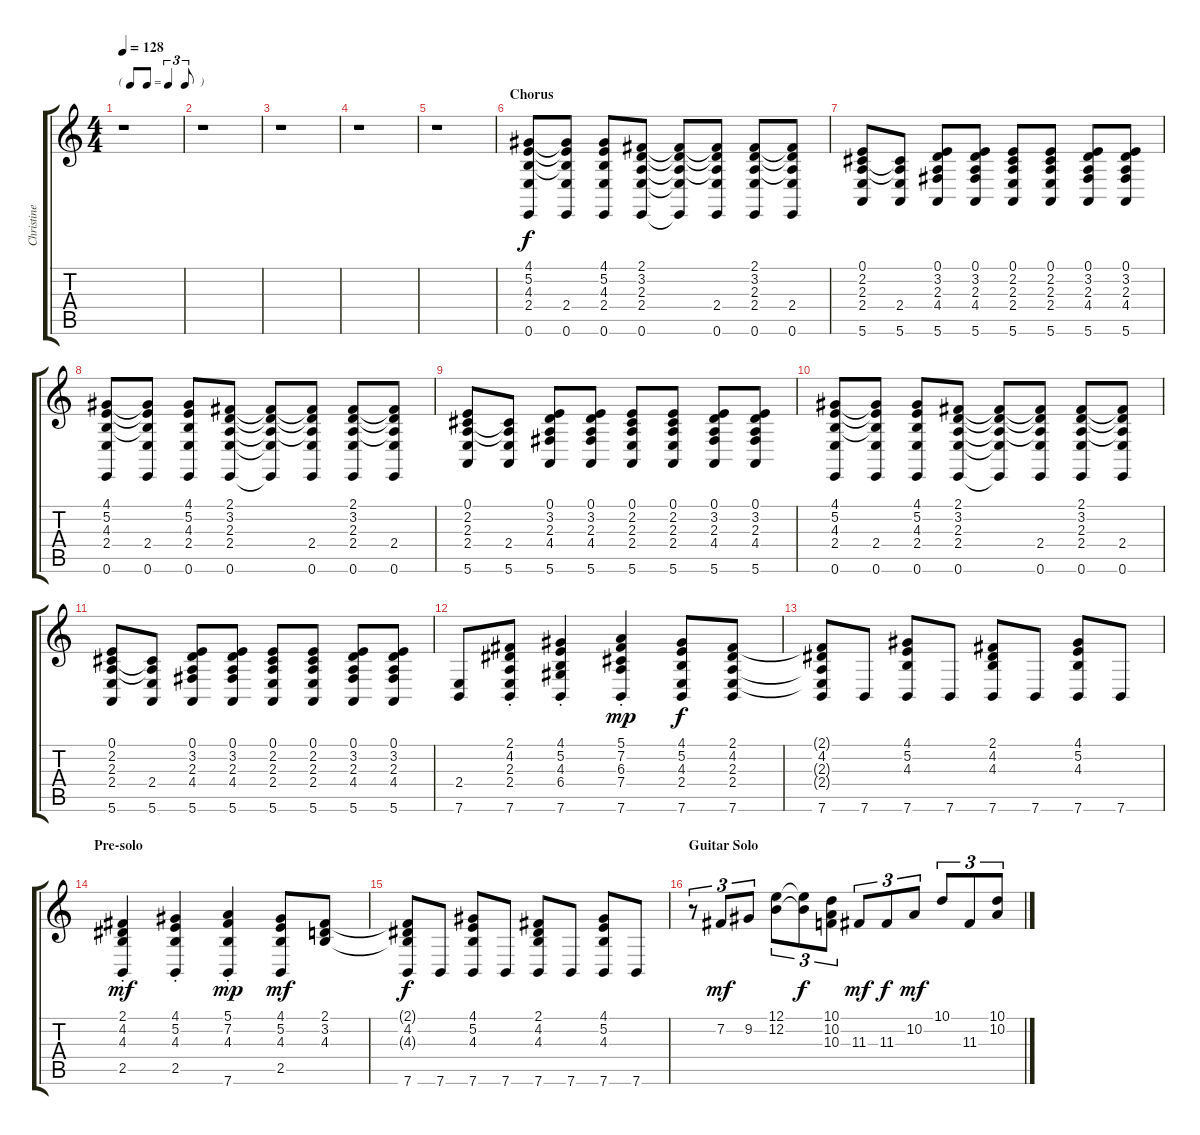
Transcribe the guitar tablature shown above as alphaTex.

\track ("Christine McVie - Tack Piano" "Christine ") {instrument honkytonkpiano}
\staff {score tabs}
\tuning (E4 B3 G3 D3 A2 E2) {hide}
\ts (4 4)
\tf triplet8th
\tempo 128
\clef g2
\ks c
r.1{dy mf} |
r.1 |
r.1 |
r.1 |
r.1 |
\section ("" "Chorus")
(4.1 5.2 4.3 2.4 0.6).8{dy f} (4.1{t} 5.2{t} 4.3{t} 2.4 0.6).8 (4.1 5.2 4.3 2.4 0.6).8 (2.1 3.2 2.3 2.4 0.6).8 (2.1{t} 3.2{t} 2.3{t} 2.4{t} 0.6{t}).8 (2.1{t} 3.2{t} 2.3{t} 2.4 0.6).8 (2.1 3.2 2.3 2.4 0.6).8 (2.1{t} 3.2{t} 2.3{t} 2.4 0.6).8 |
(0.1 2.2 2.3 2.4 5.6).8 (2.2{t} 2.3{t} 2.4 5.6).8 (0.1 3.2 2.3 4.4 5.6).8 (0.1 3.2 2.3 4.4 5.6).8 (0.1 2.2 2.3 2.4 5.6).8 (0.1 2.2 2.3 2.4 5.6).8 (0.1 3.2 2.3 4.4 5.6).8 (0.1 3.2 2.3 4.4 5.6).8 |
(4.1 5.2 4.3 2.4 0.6).8 (4.1{t} 5.2{t} 4.3{t} 2.4 0.6).8 (4.1 5.2 4.3 2.4 0.6).8 (2.1 3.2 2.3 2.4 0.6).8 (2.1{t} 3.2{t} 2.3{t} 2.4{t} 0.6{t}).8 (2.1{t} 3.2{t} 2.3{t} 2.4 0.6).8 (2.1 3.2 2.3 2.4 0.6).8 (2.1{t} 3.2{t} 2.3{t} 2.4 0.6).8 |
(0.1 2.2 2.3 2.4 5.6).8 (2.2{t} 2.3{t} 2.4 5.6).8 (0.1 3.2 2.3 4.4 5.6).8 (0.1 3.2 2.3 4.4 5.6).8 (0.1 2.2 2.3 2.4 5.6).8 (0.1 2.2 2.3 2.4 5.6).8 (0.1 3.2 2.3 4.4 5.6).8 (0.1 3.2 2.3 4.4 5.6).8 |
(4.1 5.2 4.3 2.4 0.6).8 (4.1{t} 5.2{t} 4.3{t} 2.4 0.6).8 (4.1 5.2 4.3 2.4 0.6).8 (2.1 3.2 2.3 2.4 0.6).8 (2.1{t} 3.2{t} 2.3{t} 2.4{t} 0.6{t}).8 (2.1{t} 3.2{t} 2.3{t} 2.4 0.6).8 (2.1 3.2 2.3 2.4 0.6).8 (2.1{t} 3.2{t} 2.3{t} 2.4 0.6).8 |
(0.1 2.2 2.3 2.4 5.6).8 (2.2{t} 2.3{t} 2.4 5.6).8 (0.1 3.2 2.3 4.4 5.6).8 (0.1 3.2 2.3 4.4 5.6).8 (0.1 2.2 2.3 2.4 5.6).8 (0.1 2.2 2.3 2.4 5.6).8 (0.1 3.2 2.3 4.4 5.6).8 (0.1 3.2 2.3 4.4 5.6).8 |
(2.4 7.6).8 (2.1{st} 4.2{st} 2.3 2.4 7.6).8 (4.1 5.2{st} 4.3 6.4 7.6).4 (5.1{st} 7.2{st} 6.3{st} 7.4 7.6{st}).4{dy mp} (4.1 5.2 4.3 2.4 7.6).8{dy f} (2.1 4.2 2.3 2.4 7.6).8 |
(2.1{t} 4.2 2.3{t} 2.4{t} 7.6).8 7.6.8 (4.1 5.2 4.3 7.6).8 7.6.8 (2.1 4.2 4.3 7.6).8 7.6.8 (4.1 5.2 4.3 7.6).8 7.6.8 |
\section ("" "Pre-solo")
(2.1{st} 4.2{st} 4.3{st} 2.5{st}).4{dy mf} (4.1{st} 5.2{st} 4.3{st} 2.5{st}).4 (5.1{st} 7.2{st} 4.3{st} 7.6{st}).4{dy mp} (4.1 5.2 4.3 2.5).8{dy mf} (2.1 3.2 4.3).8 |
(2.1{t} 4.2 4.3{t} 7.6).8{dy f} 7.6.8 (4.1 5.2 4.3 7.6).8 7.6.8 (2.1 4.2 4.3 7.6).8 7.6.8 (4.1 5.2 4.3 7.6).8 7.6.8 |
\section ("" "Guitar Solo")
r.8{tu (3 2)} 7.2.8{tu (3 2) dy mf} 9.2.8{tu (3 2)} (12.1 12.2).8{tu (3 2)} (12.1{t} 12.2{t}).8{tu (3 2) dy f} (10.1 10.2 10.3).8{tu (3 2)} 11.3.8{tu (3 2) dy mf} 11.3.8{tu (3 2) dy f} 10.2.8{tu (3 2) dy mf} 10.1.8{tu (3 2)} 11.3.8{tu (3 2)} (10.1 10.2).8{tu (3 2)}
